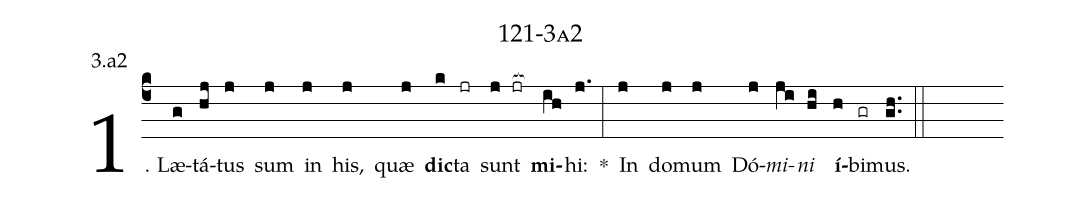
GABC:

name: 121-3a2;
annotation: 3.a2;
%%
(c4)1. Læ(g)tá(hj)tus(j) sum(j) in(j) his,(j) quæ(j) <b>dic</b>(k)ta(jr) sunt(j jr[ocb:1{]) <b>mi</b>(ih[ocb:0}])hi:(j.) *(:) In(j) do(j)mum(j) Dó(j)<i>mi</i>(ji)<i>ni</i>(hi) <b>í</b>(h)bi(gr)mus.(gh..) (::)
